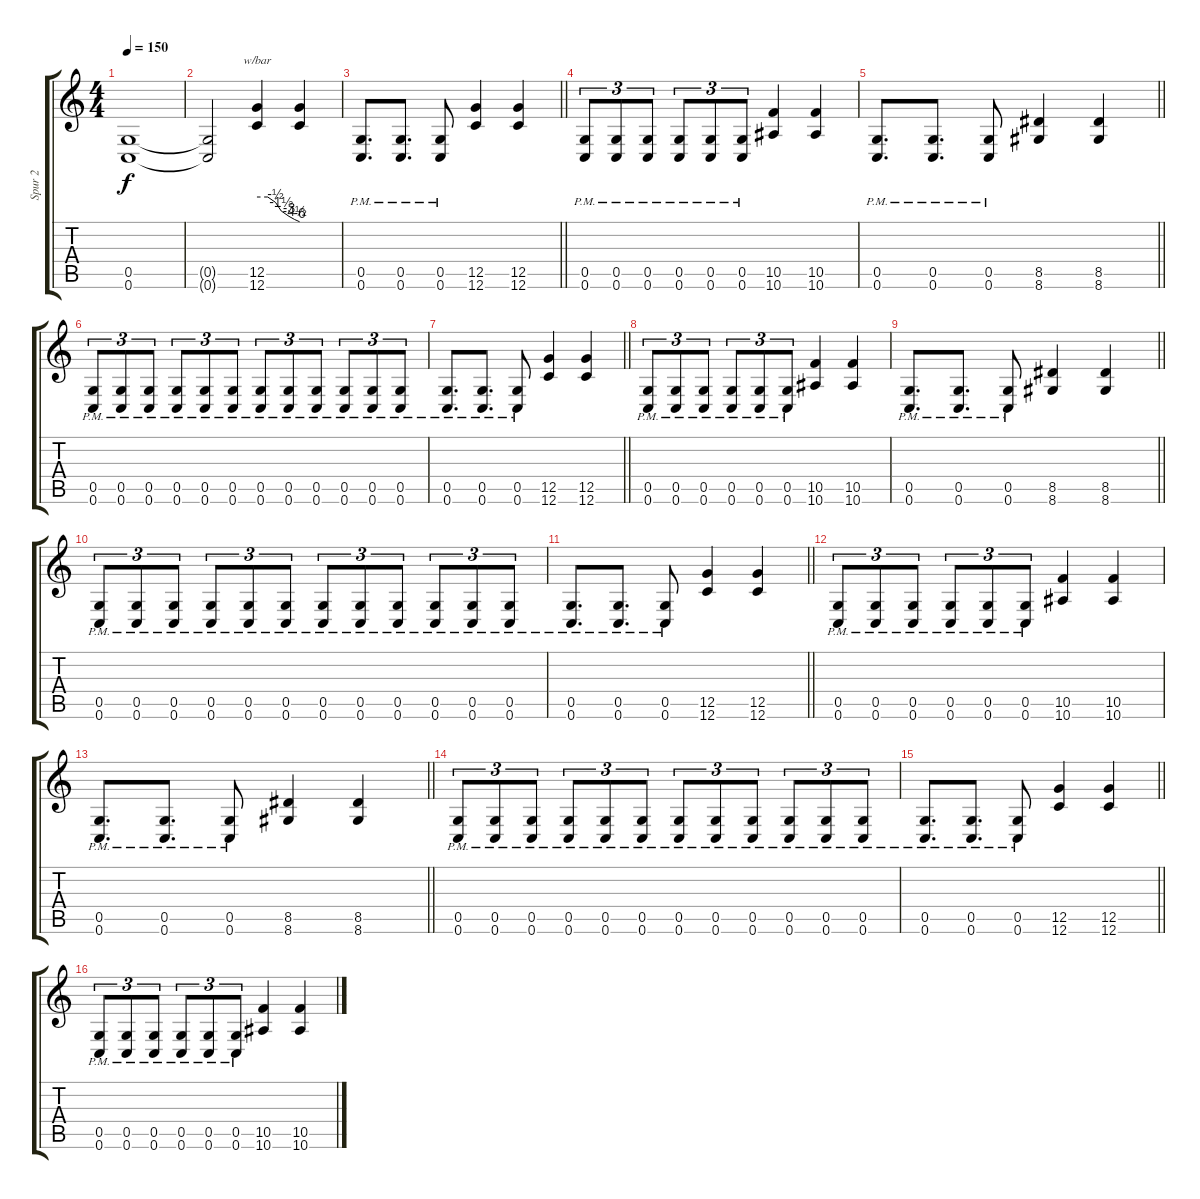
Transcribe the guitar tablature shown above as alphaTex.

\track ("Spur 2" "Spur 2") {instrument distortionguitar}
\staff {score tabs}
\tuning (D4 A3 F3 C3 G2 C2) {hide}
\ts (4 4)
\tempo 150
\clef g2
\ks c
(0.5{t} 0.6{t}).1{dy f} |
(0.5{t} 0.6{t}).2 (12.5 12.6).4{tbe (custom default 0 0 15 0 26 -2 34 -6 45 -12 53 -18 60 -24)} (12.5{t} 12.6{t}).4 |
\barLineRight lightlight
(0.5{pm} 0.6{pm}).8{d} (0.5{pm} 0.6{pm}).8{d} (0.5{pm} 0.6{pm}).8 (12.5 12.6).4 (12.5 12.6).4 |
(0.5{pm} 0.6{pm}).8{tu (3 2)} (0.5{pm} 0.6{pm}).8{tu (3 2)} (0.5{pm} 0.6{pm}).8{tu (3 2)} (0.5{pm} 0.6{pm}).8{tu (3 2)} (0.5{pm} 0.6{pm}).8{tu (3 2)} (0.5{pm} 0.6{pm}).8{tu (3 2)} (10.5 10.6).4 (10.5 10.6).4 |
\barLineRight lightlight
(0.5{pm} 0.6{pm}).8{d} (0.5{pm} 0.6{pm}).8{d} (0.5{pm} 0.6{pm}).8 (8.5 8.6).4 (8.5 8.6).4 |
(0.5{pm} 0.6{pm}).8{tu (3 2)} (0.5{pm} 0.6{pm}).8{tu (3 2)} (0.5{pm} 0.6{pm}).8{tu (3 2)} (0.5{pm} 0.6{pm}).8{tu (3 2)} (0.5{pm} 0.6{pm}).8{tu (3 2)} (0.5{pm} 0.6{pm}).8{tu (3 2)} (0.5{pm} 0.6{pm}).8{tu (3 2)} (0.5{pm} 0.6{pm}).8{tu (3 2)} (0.5{pm} 0.6{pm}).8{tu (3 2)} (0.5{pm} 0.6{pm}).8{tu (3 2)} (0.5{pm} 0.6{pm}).8{tu (3 2)} (0.5{pm} 0.6{pm}).8{tu (3 2)} |
\barLineRight lightlight
(0.5{pm} 0.6{pm}).8{d} (0.5{pm} 0.6{pm}).8{d} (0.5{pm} 0.6{pm}).8 (12.5 12.6).4 (12.5 12.6).4 |
(0.5{pm} 0.6{pm}).8{tu (3 2)} (0.5{pm} 0.6{pm}).8{tu (3 2)} (0.5{pm} 0.6{pm}).8{tu (3 2)} (0.5{pm} 0.6{pm}).8{tu (3 2)} (0.5{pm} 0.6{pm}).8{tu (3 2)} (0.5{pm} 0.6{pm}).8{tu (3 2)} (10.5 10.6).4 (10.5 10.6).4 |
\barLineRight lightlight
(0.5{pm} 0.6{pm}).8{d} (0.5{pm} 0.6{pm}).8{d} (0.5{pm} 0.6{pm}).8 (8.5 8.6).4 (8.5 8.6).4 |
(0.5{pm} 0.6{pm}).8{tu (3 2)} (0.5{pm} 0.6{pm}).8{tu (3 2)} (0.5{pm} 0.6{pm}).8{tu (3 2)} (0.5{pm} 0.6{pm}).8{tu (3 2)} (0.5{pm} 0.6{pm}).8{tu (3 2)} (0.5{pm} 0.6{pm}).8{tu (3 2)} (0.5{pm} 0.6{pm}).8{tu (3 2)} (0.5{pm} 0.6{pm}).8{tu (3 2)} (0.5{pm} 0.6{pm}).8{tu (3 2)} (0.5{pm} 0.6{pm}).8{tu (3 2)} (0.5{pm} 0.6{pm}).8{tu (3 2)} (0.5{pm} 0.6{pm}).8{tu (3 2)} |
\barLineRight lightlight
(0.5{pm} 0.6{pm}).8{d} (0.5{pm} 0.6{pm}).8{d} (0.5{pm} 0.6{pm}).8 (12.5 12.6).4 (12.5 12.6).4 |
(0.5{pm} 0.6{pm}).8{tu (3 2)} (0.5{pm} 0.6{pm}).8{tu (3 2)} (0.5{pm} 0.6{pm}).8{tu (3 2)} (0.5{pm} 0.6{pm}).8{tu (3 2)} (0.5{pm} 0.6{pm}).8{tu (3 2)} (0.5{pm} 0.6{pm}).8{tu (3 2)} (10.5 10.6).4 (10.5 10.6).4 |
\barLineRight lightlight
(0.5{pm} 0.6{pm}).8{d} (0.5{pm} 0.6{pm}).8{d} (0.5{pm} 0.6{pm}).8 (8.5 8.6).4 (8.5 8.6).4 |
(0.5{pm} 0.6{pm}).8{tu (3 2)} (0.5{pm} 0.6{pm}).8{tu (3 2)} (0.5{pm} 0.6{pm}).8{tu (3 2)} (0.5{pm} 0.6{pm}).8{tu (3 2)} (0.5{pm} 0.6{pm}).8{tu (3 2)} (0.5{pm} 0.6{pm}).8{tu (3 2)} (0.5{pm} 0.6{pm}).8{tu (3 2)} (0.5{pm} 0.6{pm}).8{tu (3 2)} (0.5{pm} 0.6{pm}).8{tu (3 2)} (0.5{pm} 0.6{pm}).8{tu (3 2)} (0.5{pm} 0.6{pm}).8{tu (3 2)} (0.5{pm} 0.6{pm}).8{tu (3 2)} |
\barLineRight lightlight
(0.5{pm} 0.6{pm}).8{d} (0.5{pm} 0.6{pm}).8{d} (0.5{pm} 0.6{pm}).8 (12.5 12.6).4 (12.5 12.6).4 |
(0.5{pm} 0.6{pm}).8{tu (3 2)} (0.5{pm} 0.6{pm}).8{tu (3 2)} (0.5{pm} 0.6{pm}).8{tu (3 2)} (0.5{pm} 0.6{pm}).8{tu (3 2)} (0.5{pm} 0.6{pm}).8{tu (3 2)} (0.5{pm} 0.6{pm}).8{tu (3 2)} (10.5 10.6).4 (10.5 10.6).4
